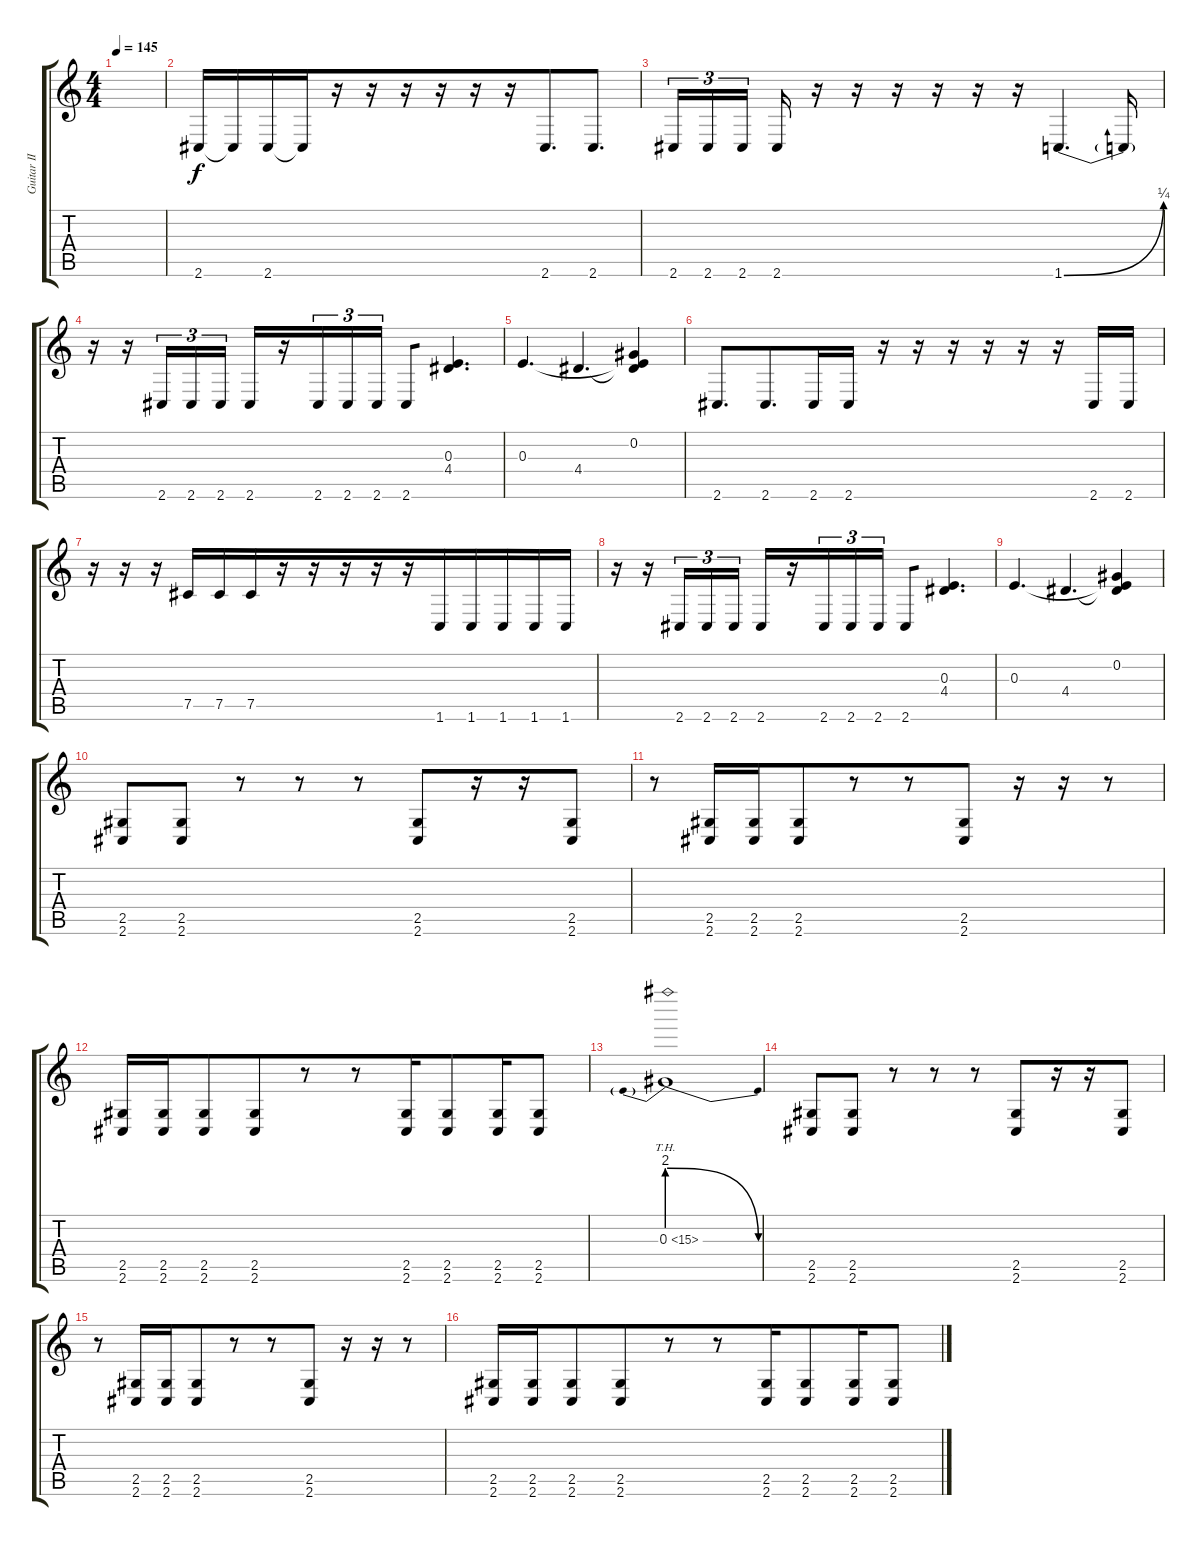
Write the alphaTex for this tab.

\track ("Guitar II" "Guitar II") {instrument overdrivenguitar}
\staff {score tabs}
\tuning (Db4 Ab3 E3 B2 Gb2 B1) {hide}
\ts (4 4)
\tempo 145
\clef g2
\ks c
|
2.6.16 2.6{t}.16 2.6.16{beam merge} 2.6{t}.16{beam merge} r.16{beam merge} r.16 r.16{beam merge} r.16 r.16{beam merge} r.16{beam merge} 2.6.8{d beam merge} 2.6.8{d} |
2.6.16{tu (3 2) beam merge} 2.6.16{tu (3 2)} 2.6.16{tu (3 2) beam splitsecondary} 2.6.16 r.16 r.16 r.16 r.16{beam merge} r.16 r.16{beam merge} 1.6{be (bend 0 0 60 1)}.4{d} 1.6{t}.16 |
r.16 r.16 2.6.16{tu (3 2) beam merge} 2.6.16{tu (3 2)} 2.6.16{tu (3 2)} 2.6.16{beam merge} r.16 2.6.16{tu (3 2) beam merge} 2.6.16{tu (3 2)} 2.6.16{tu (3 2)} 2.6.8{beam merge} (0.3 4.4).4{d} |
0.3.4{d beam merge} 4.4.4{d beam merge} (0.2 0.3{t} 4.4{t}).4 |
2.6.8{d} 2.6.8{d beam merge} 2.6.16 2.6.16 r.16 r.16{beam merge} r.16 r.16{beam merge} r.16 r.16 2.6.16 2.6.16 |
r.16{beam merge} r.16{beam merge} r.16{beam merge} 7.5.16{beam merge} 7.5.16{beam merge} 7.5.16{beam merge} r.16{beam merge} r.16{beam merge} r.16{beam merge} r.16{beam merge} r.16{beam merge} 1.6.16{beam merge} 1.6.16{beam merge} 1.6.16{beam merge} 1.6.16{beam merge} 1.6.16 |
r.16 r.16 2.6.16{tu (3 2) beam merge} 2.6.16{tu (3 2)} 2.6.16{tu (3 2)} 2.6.16{beam merge} r.16 2.6.16{tu (3 2) beam merge} 2.6.16{tu (3 2)} 2.6.16{tu (3 2)} 2.6.8{beam merge} (0.3 4.4).4{d} |
0.3.4{d beam merge} 4.4.4{d beam merge} (0.2 0.3{t} 4.4{t}).4 |
(2.5 2.6).8 (2.5 2.6).8 r.8{beam merge} r.8 r.8 (2.5 2.6).8{beam merge} r.16 r.16{beam merge} (2.5 2.6).8 |
r.8 (2.5 2.6).16 (2.5 2.6).16{beam merge} (2.5 2.6).8{beam merge} r.8 r.8 (2.5 2.6).8{beam merge} r.16 r.16{beam merge} r.8 |
(2.5 2.6).16{beam merge} (2.5 2.6).16 (2.5 2.6).8{beam merge} (2.5 2.6).8{beam merge} r.8 r.8{beam merge} (2.5 2.6).16 (2.5 2.6).8{beam merge} (2.5 2.6).16{beam merge} (2.5 2.6).8 |
0.3{be (prebendrelease 0 8 60 0) th 15}.1 |
(2.5 2.6).8 (2.5 2.6).8 r.8{beam merge} r.8 r.8 (2.5 2.6).8{beam merge} r.16 r.16{beam merge} (2.5 2.6).8 |
r.8 (2.5 2.6).16 (2.5 2.6).16{beam merge} (2.5 2.6).8{beam merge} r.8 r.8 (2.5 2.6).8{beam merge} r.16 r.16{beam merge} r.8 |
(2.5 2.6).16{beam merge} (2.5 2.6).16 (2.5 2.6).8{beam merge} (2.5 2.6).8{beam merge} r.8 r.8{beam merge} (2.5 2.6).16 (2.5 2.6).8{beam merge} (2.5 2.6).16{beam merge} (2.5 2.6).8
